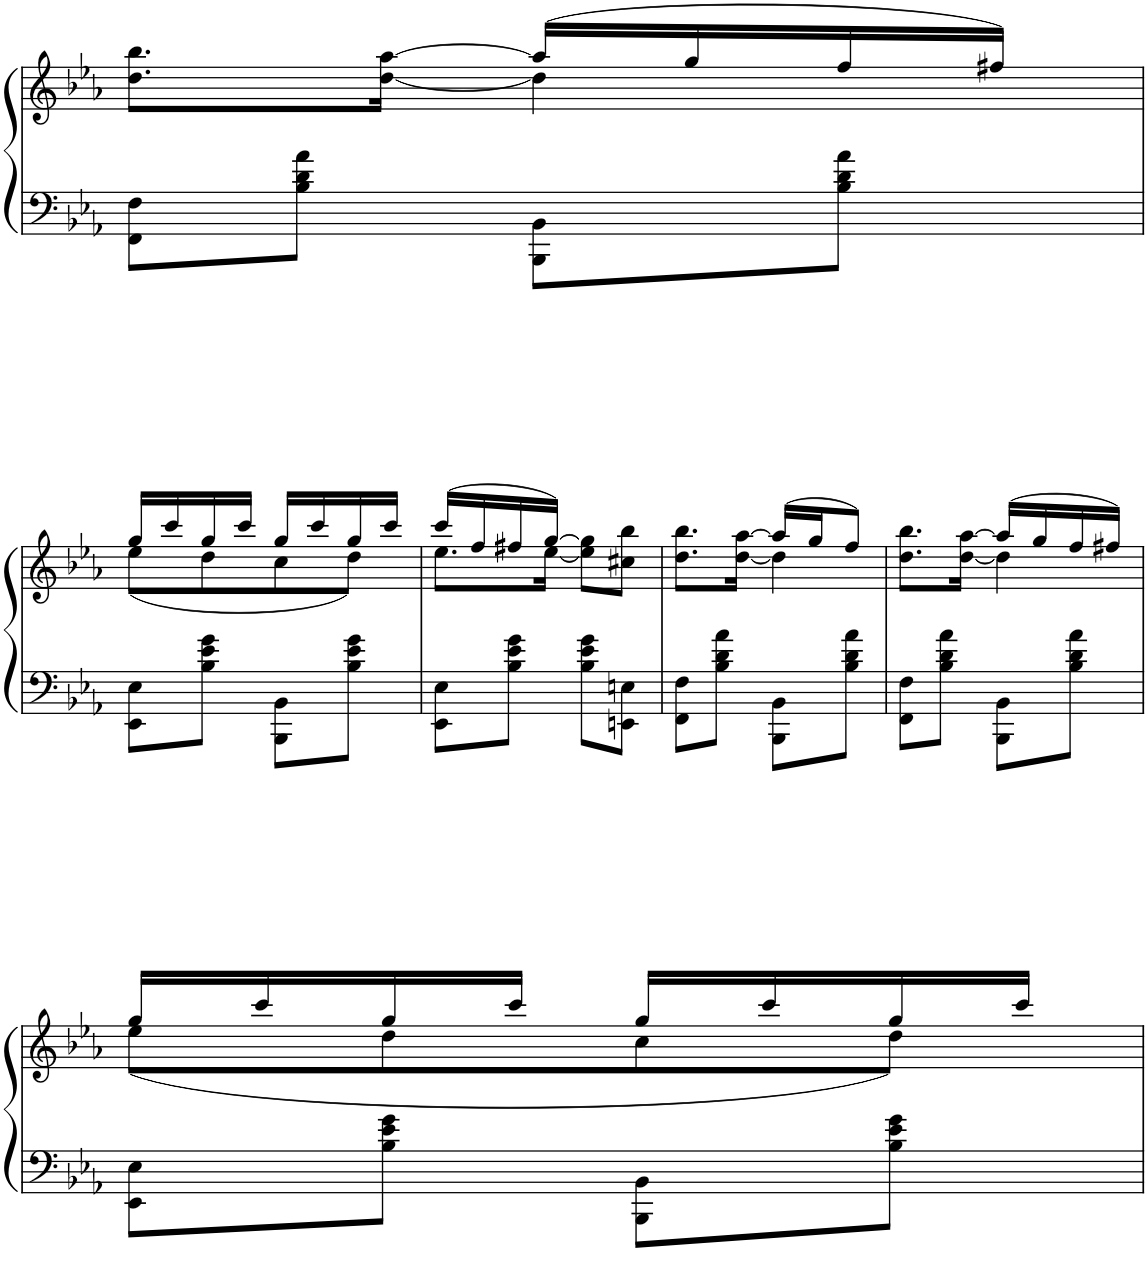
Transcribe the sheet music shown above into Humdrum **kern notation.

**kern	**kern
*part1	*part1
*staff2	*staff1
*I"Piano	*
*I'Pno	*
!!LO:PB:g=z
*clefF4	*clefG2
*k[b-e-a-]	*k[b-e-a-]
*E-:	*E-:
*M2/4	*M2/4
=54	=54
*	*^
8FF\ 8F\L	8.dd\ 8.bb-\L	8.ryy
8B-\ 8d\ 8a-\J	.	.
.	[16dd\ [16aa-\Jk	16ryy
8BBB-\ 8BB-\L	(16aa-/LL]	4dd\]
.	16gg/	.
8B-\ 8d\ 8a-\J	16ff/	.
.	16ff#X/JJ)	.
!!LO:LB:g=z	!!
=55	=55	=55
8EE-\ 8E-\L	16gg/LL	(8ee-\L
.	16ccc/	.
8B-\ 8e-\ 8g\J	16gg/	8dd\
.	16ccc/JJ	.
8BBB-\ 8BB-\L	16gg/LL	8cc\
.	16ccc/	.
8B-\ 8e-\ 8g\J	16gg/	8dd\J)
.	16ccc/JJ	.
=56	=56	=56
8EE-\ 8E-\L	(16ccc/LL	8.ee-\L
.	16ff/	.
8B-\ 8e-\ 8g\J	16ff#X/	.
.	[16gg/JJ)	[16ee-\Jk
8B-\ 8e-\ 8g\L	8ee-\] 8gg\]L	8ryy
8EEn\ 8En\J	8cc#X\ 8bb-\J	8ryy
=57	=57	=57
8FF\ 8F\L	8.dd\ 8.bb-\L	8.ryy
8B-\ 8d\ 8a-\J	.	.
.	[16dd\ [16aa-\Jk	16ryy
8BBB-\ 8BB-\L	(16aa-/LL]	4dd\]
.	16gg/J	.
8B-\ 8d\ 8a-\J	8ff/J)	.
=58	=58	=58
8FF\ 8F\L	8.dd\ 8.bb-\L	8.ryy
8B-\ 8d\ 8a-\J	.	.
.	[16dd\ [16aa-\Jk	16ryy
8BBB-\ 8BB-\L	(16aa-/LL]	4dd\]
.	16gg/	.
8B-\ 8d\ 8a-\J	16ff/	.
.	16ff#X/JJ)	.
!!LO:LB:g=z	!!
=59	=59	=59
8EE-\ 8E-\L	16gg/LL	(8ee-\L
.	16ccc/	.
8B-\ 8e-\ 8g\J	16gg/	8dd\
.	16ccc/JJ	.
8BBB-\ 8BB-\L	16gg/LL	8cc\
.	16ccc/	.
8B-\ 8e-\ 8g\J	16gg/	8dd\J)
.	16ccc/JJ	.
*	*v	*v
=	=
*-	*-
